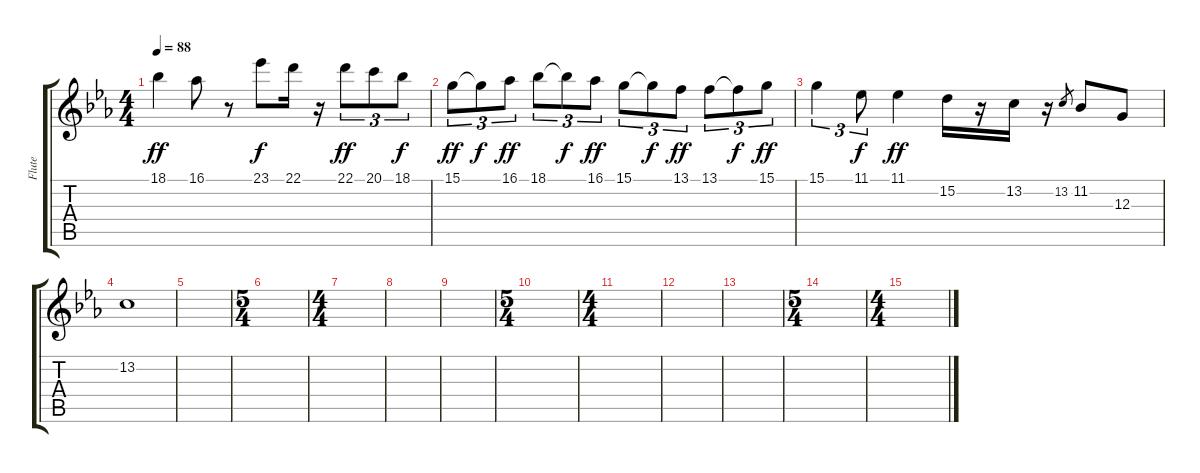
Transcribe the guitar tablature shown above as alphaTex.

\track ("Flute" "Flute") {instrument flute}
\staff {score tabs}
\tuning (E4 B3 G3 D3 A2 E2) {hide}
\ts (4 4)
\tempo 88
\clef g2
\ks cminor
18.1.4{dy ff} 16.1.8 r.8 23.1.8{dy f} 22.1.16 r.16 22.1.8{tu (3 2) dy ff} 20.1.8{tu (3 2)} 18.1.8{tu (3 2) dy f} |
15.1.8{tu (3 2) dy ff} 15.1{t}.8{tu (3 2) dy f} 16.1.8{tu (3 2) dy ff} 18.1.8{tu (3 2)} 18.1{t}.8{tu (3 2) dy f} 16.1.8{tu (3 2) dy ff} 15.1.8{tu (3 2)} 15.1{t}.8{tu (3 2) dy f} 13.1.8{tu (3 2) dy ff} 13.1.8{tu (3 2)} 13.1{t}.8{tu (3 2) dy f} 15.1.8{tu (3 2) dy ff} |
15.1.4{tu (3 2)} 11.1.8{tu (3 2) dy f} 11.1.4{dy ff} 15.2.16 r.16 13.2.16 r.16 13.2.8{gr} 11.2.8 12.3.8 |
13.2.1 |
|
\ts (5 4)
|
\ts (4 4)
|
|
|
\ts (5 4)
|
\ts (4 4)
|
|
|
\ts (5 4)
|
\ts (4 4)
